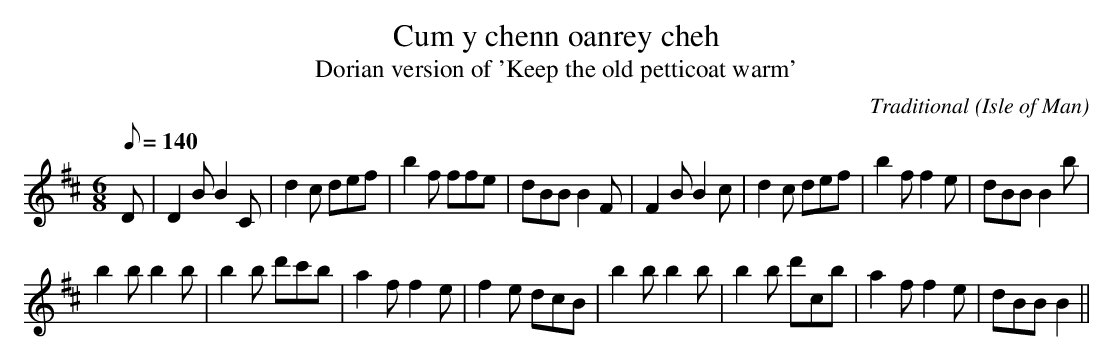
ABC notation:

X:1
T:Cum y chenn oanrey cheh
T:Dorian version of 'Keep the old petticoat warm'
C:Traditional
O:Isle of Man
M:6/8
Q:140
K:D
D|D2B B2C|d2c def|b2f ffe|dBB B2F|F2B B2c|d2c def|b2f f2e|dBB B2b|
b2b b2b|b2b d'c'b|a2f f2e|f2e dcB|b2b b2b|b2b d'cb|a2f f2e|dBB B2||
